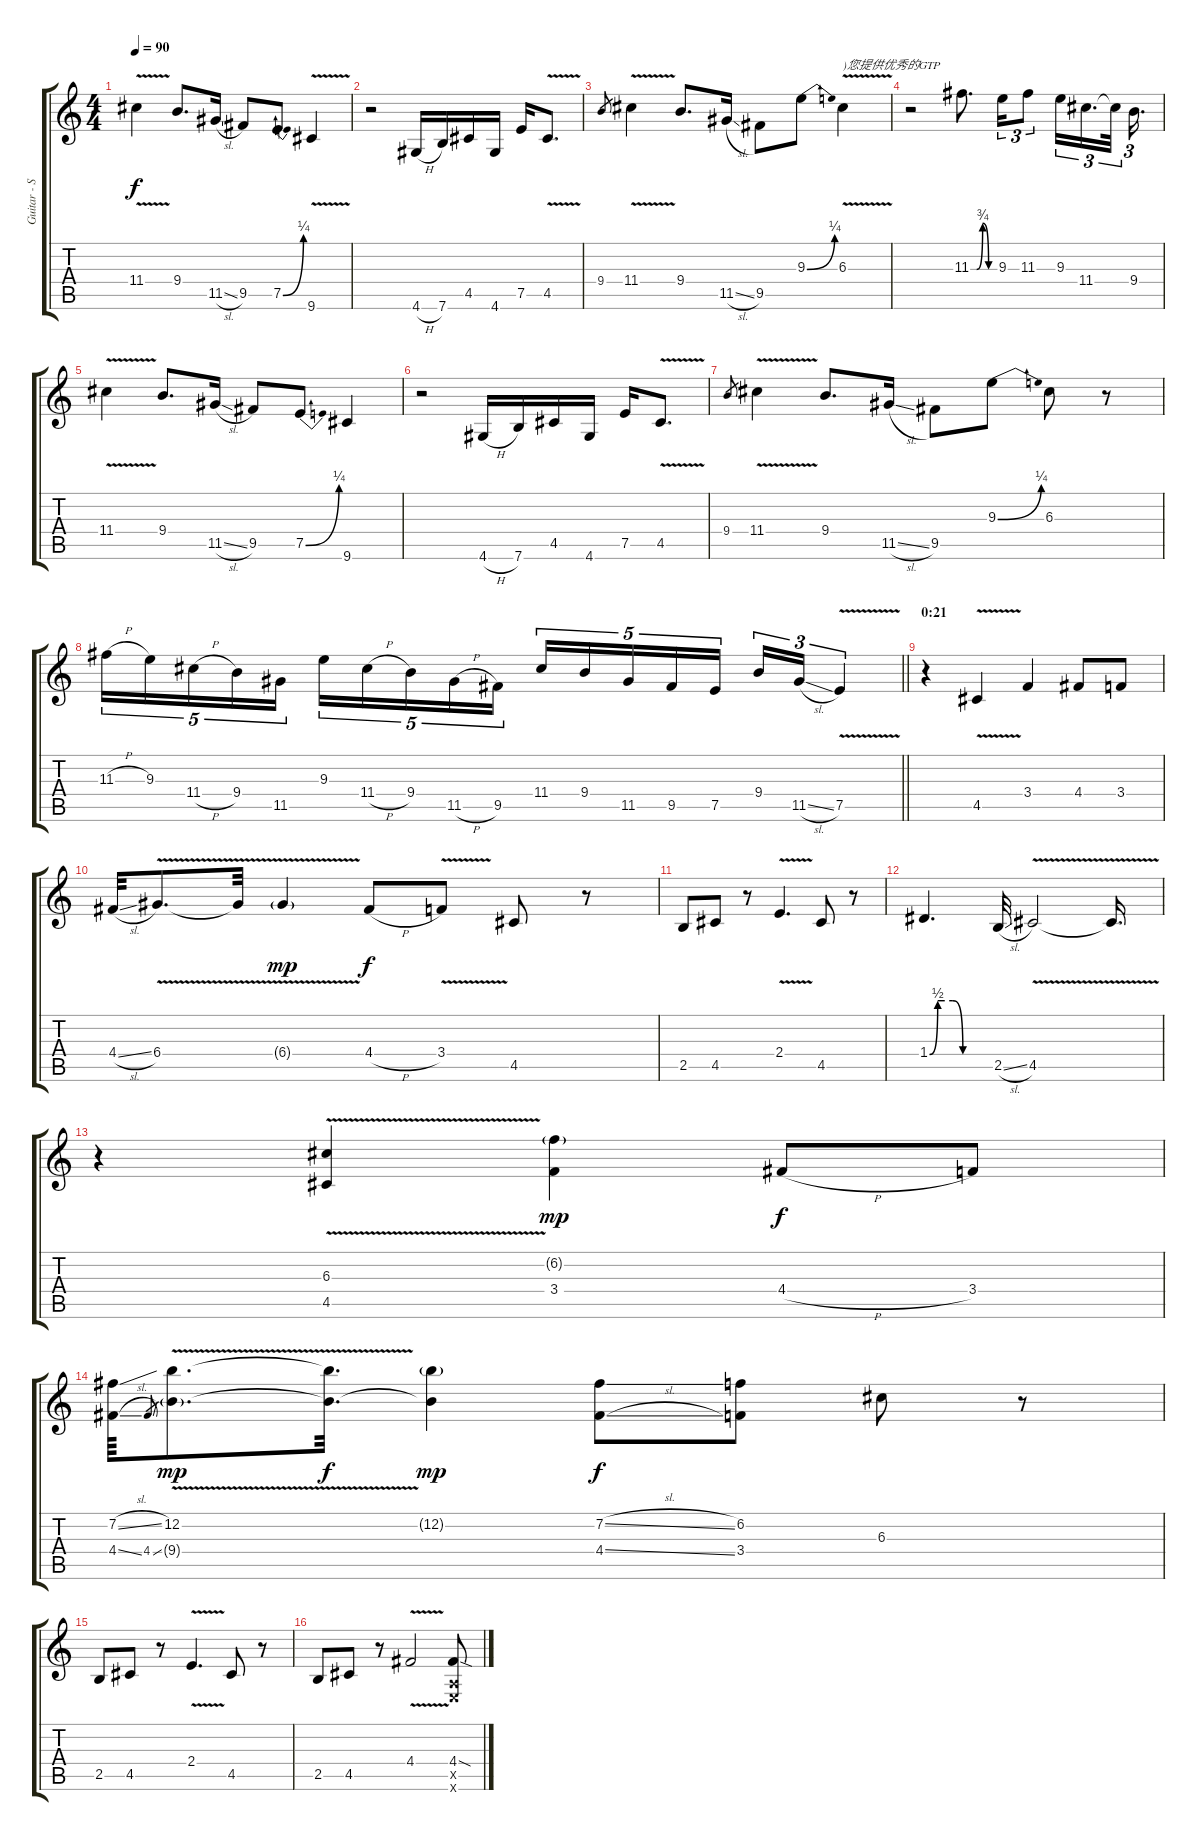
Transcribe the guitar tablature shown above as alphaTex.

\track ("Guitar - Solo" "Guitar - S") {instrument overdrivenguitar}
\staff {score tabs}
\tuning (E4 B3 G3 D3 A2 E2) {hide}
\ts (4 4)
\tempo 90
\clef g2
\ks c
11.4{v}.4{dy f instrument overdrivenguitar} 9.4.8{d} 11.5{sl}.16 9.5.8 7.5{be (bend 0 0 60 1)}.8 9.6{v}.4 |
r.2 4.6{h}.16 7.6.16 4.5.16 4.6.16 7.5.16 4.5{v}.8{d} |
9.4.8{gr} 11.4{v}.4 9.4.8{d} 11.5{sl}.16 9.5.8 9.3{be (bend 0 0 60 1)}.8 6.3{v}.4{txt ")您提供优秀的GTP"} |
r.2 11.3{be (custom 0 0 15 0 30 3 45 0 60 0)}.8{d} 9.3.16{tu (3 2)} 11.3.8{tu (3 2)} 9.3.16{tu (3 2)} 11.4.16{d tu (3 2)} 11.4{t}.32{tu (3 2)} 9.4.16{d tu (3 2)} |
11.4{v}.4 9.4.8{d} 11.5{sl}.16 9.5.8 7.5{be (bend 0 0 60 1)}.8 9.6.4 |
r.2 4.6{h}.16 7.6.16 4.5.16 4.6.16 7.5.16 4.5{v}.8{d} |
9.4.8{gr} 11.4{v}.4 9.4.8{d} 11.5{sl}.16 9.5.8 9.3{be (bend 0 0 60 1)}.8 6.3.8 r.8 |
\barLineRight lightlight
11.3{h}.16{tu (5 4)} 9.3.16{tu (5 4)} 11.4{h}.16{tu (5 4)} 9.4.16{tu (5 4)} 11.5.16{tu (5 4)} 9.3.16{tu (5 4)} 11.4{h}.16{tu (5 4)} 9.4.16{tu (5 4)} 11.5{h}.16{tu (5 4)} 9.5.16{tu (5 4)} 11.4.16{tu (5 4)} 9.4.16{tu (5 4)} 11.5.16{tu (5 4)} 9.5.16{tu (5 4)} 7.5.16{tu (5 4)} 9.4.16{tu (3 2)} 11.5{sl}.16{tu (3 2)} 7.5{v}.4{tu (3 2)} |
\section ("" "0:21")
r.4 4.5{v}.4 3.4.4 4.4.8 3.4.8 |
4.4{sl}.32 6.4{v}.8{d} 6.4{t}.32 6.4{v g}.4{dy mp} 4.4{h}.8{dy f} 3.4{v}.8 4.5.8 r.8 |
2.5.8 4.5.8 r.8 2.4{v}.4{d} 4.5.8 r.8 |
1.4{be (custom 0 0 8 2 15 2 23 2 33 0 38 0 45 0 60 0)}.4{d} 2.5{sl}.32 4.5{v}.2 4.5{t}.16{d} |
r.4 (6.3 4.5{v}).4 (6.2{g} 3.4).4{dy mp} 4.4{h}.8{dy f} 3.4.8 |
(7.2{sl} 4.4{sl}).64 4.4{sl}.8{gr} (12.2 9.4{v g}).8{d dy mp} (12.2{t} 9.4{t}).32{d dy f} (12.2{g} 9.4{t}).4{dy mp} (7.2{sl} 4.4{sl}).8{dy f} (6.2 3.4).8 6.3.8 r.8 |
2.5.8 4.5.8 r.8 2.4{v}.4{d} 4.5.8 r.8 |
2.5.8 4.5.8 r.8 4.4{v}.2 (4.4{sod} 0.5{x} 0.6{x}).8
